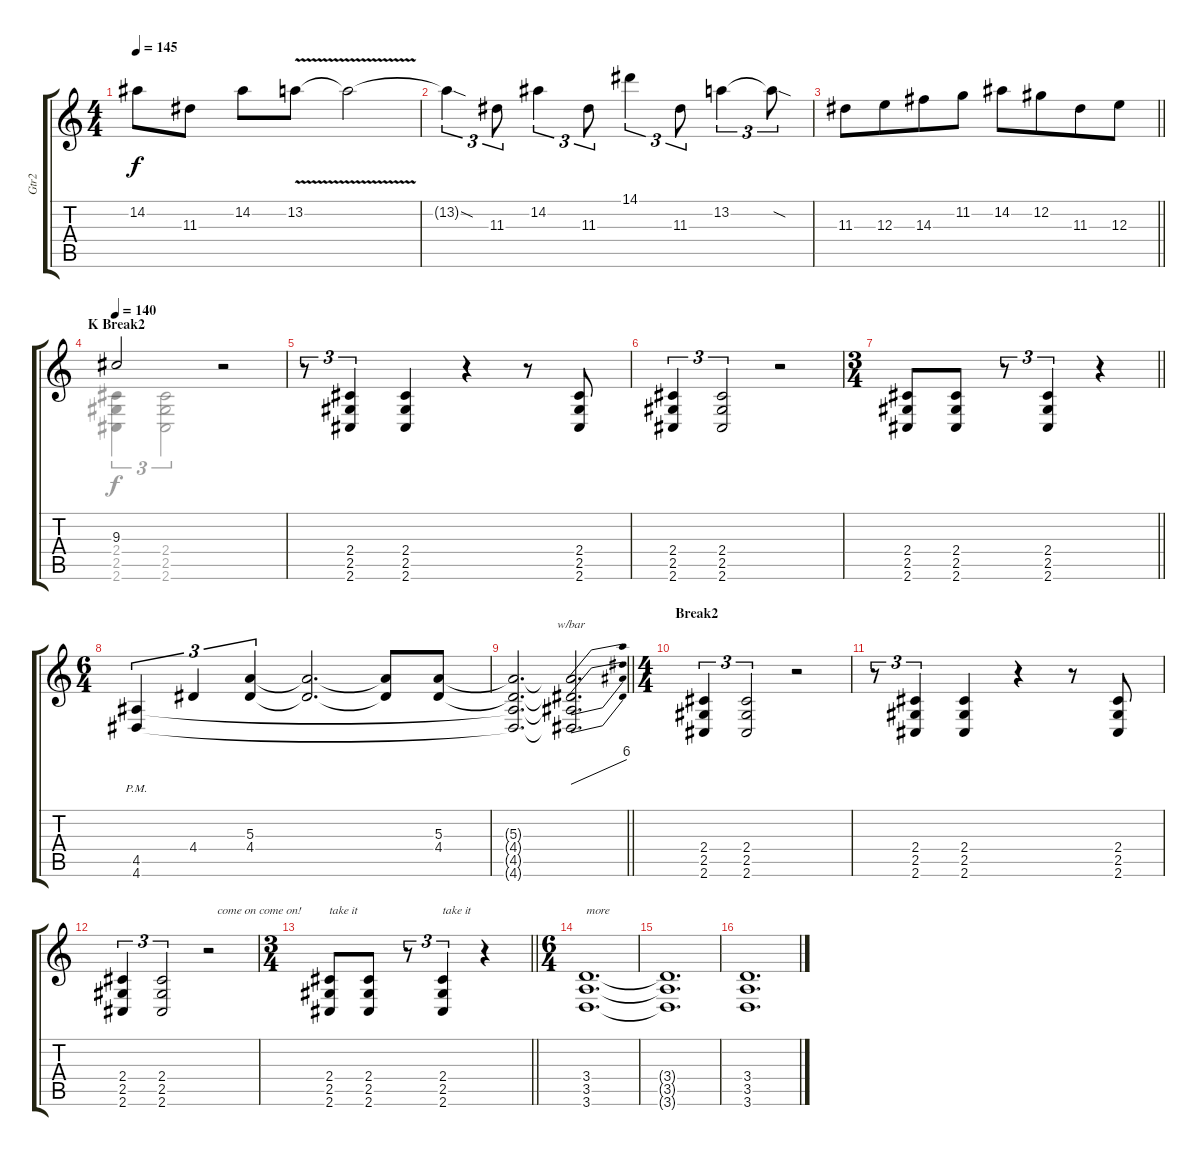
\track ("Gtr2" "Gtr2") {instrument distortionguitar}
\staff {score tabs}
\tuning (Db4 Ab3 E3 B2 Gb2 B1) {hide}
\voice
\ts (4 4)
\tempo 145
\clef g2
\ks c
14.2.8{dy f} 11.3.8 14.2.8 13.2{v}.8 13.2{t}.2 |
13.2{sod t}.4{tu (3 2)} 11.3.8{tu (3 2)} 14.2.4{tu (3 2)} 11.3.8{tu (3 2)} 14.1.4{tu (3 2)} 11.3.8{tu (3 2)} 13.2.4{tu (3 2)} 13.2{sod t}.8{tu (3 2)} |
\barLineRight lightlight
11.3.8 12.3.8{beam merge} 14.3.8 11.2.8 14.2.8 12.2.8{beam merge} 11.3.8 12.3.8 |
\section ("" "K Break2")
\tempo 140
9.3.2 r.2 |
r.8{tu (3 2)} (2.4 2.5 2.6).4{tu (3 2)} (2.4 2.5 2.6).4 r.4 r.8 (2.4 2.5 2.6).8 |
(2.4 2.5 2.6).4{tu (3 2)} (2.4 2.5 2.6).2{tu (3 2)} r.2 |
\ts (3 4)
\barLineRight lightlight
(2.4 2.5 2.6).8 (2.4 2.5 2.6).8 r.8{tu (3 2)} (2.4 2.5 2.6).4{tu (3 2)} r.4 |
\ts (6 4)
(4.5{pm} 4.6).4{tu (3 2)} 4.4.4{tu (3 2)} (5.3 4.4).4{tu (3 2)} (5.3{t} 4.4{t}).2{d} (5.3{t} 4.4{t}).8 (5.3 4.4).8 |
\barLineRight lightlight
(5.3{t} 4.4{t} 4.5{t} 4.6{t}).2{d} (5.3{t} 4.4{t} 4.5{t} 4.6{t}).2{d tbe (dive default 0 0 60 24)} |
\ts (4 4)
\section ("" "Break2")
(2.4 2.5 2.6).4{tu (3 2)} (2.4 2.5 2.6).2{tu (3 2)} r.2 |
r.8{tu (3 2)} (2.4 2.5 2.6).4{tu (3 2)} (2.4 2.5 2.6).4 r.4 r.8 (2.4 2.5 2.6).8 |
(2.4 2.5 2.6).4{tu (3 2)} (2.4 2.5 2.6).2{tu (3 2)} r.2{txt "   come on come on!"} |
\ts (3 4)
\barLineRight lightlight
(2.4 2.5 2.6).8{txt "take it "} (2.4 2.5 2.6).8 r.8{tu (3 2)} (2.4 2.5 2.6).4{tu (3 2) txt "take it"} r.4 |
\ts (6 4)
(3.4 3.5 3.6).1{d txt "more"} |
(3.4{t} 3.5{t} 3.6{t}).1{d} |
(3.4 3.5 3.6).1{d}
\voice
\clef g2
\ottava regular
\simile none
\ks c
|
|
\barLineRight lightlight
|
(2.4 2.5 2.6).4{tu (3 2)} (2.4 2.5 2.6).2{tu (3 2)} r.2 |
|
|
\barLineRight lightlight
|
|
\barLineRight lightlight
|
|
|
|
\barLineRight lightlight
|
|
|
